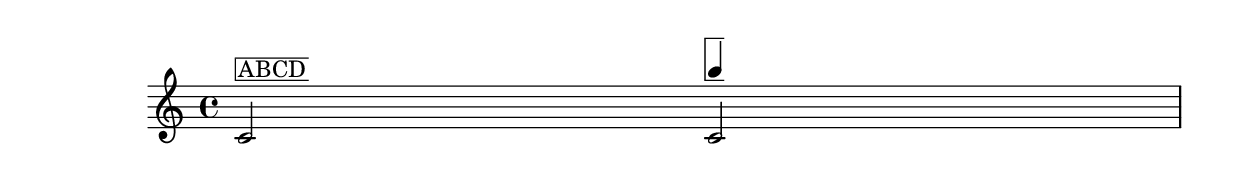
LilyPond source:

%% Do not edit this file; it is auto-generated from LSR http://lsr.dsi.unimi.it
%% This file is in the public domain.
\version "2.13.0"

\header {
  lsrtags = "rhythms, text"

  texidoc = "
This example shows how to add a markup command to get a three sided box
around some text (or other markup).

"
  doctitle = "Three-sided box"
} % begin verbatim

% New command to add a three sided box, with sides north, west and south
% Based on the box-stencil command defined in scm/stencil.scm
% Note that ";" is used to comment a line in Scheme
#(define-public (NWS-box-stencil stencil thickness padding)
  "Add a box around STENCIL, producing a new stencil."
  (let* ((x-ext (interval-widen (ly:stencil-extent stencil 0) padding))
         (y-ext (interval-widen (ly:stencil-extent stencil 1) padding))
         (y-rule (make-filled-box-stencil (cons 0 thickness) y-ext))
         (x-rule (make-filled-box-stencil
                  (interval-widen x-ext thickness) (cons 0 thickness))))
;    (set! stencil (ly:stencil-combine-at-edge stencil X 1 y-rule padding))
    (set! stencil (ly:stencil-combine-at-edge stencil X -1 y-rule padding))
    (set! stencil (ly:stencil-combine-at-edge stencil Y 1 x-rule 0.0))
    (set! stencil (ly:stencil-combine-at-edge stencil Y -1 x-rule 0.0))
    stencil))

% The corresponding markup command, based on the \box command defined 
% in scm/define-markup-commands.scm
#(define-markup-command (NWS-box layout props arg) (markup?)
  "Draw a box round @var{arg}.  Looks at @code{thickness},
@code{box-padding} and @code{font-size} properties to determine line
thickness and padding around the markup."  
  (let* ((th (chain-assoc-get 'thickness props  0.1))
         (size (chain-assoc-get 'font-size props 0))
         (pad (* (magstep size)
                 (chain-assoc-get 'box-padding props 0.2)))
         (m (interpret-markup layout props arg)))
    (NWS-box-stencil m th pad)))

% Test it:

\layout { ragged-right = ##f }
\relative c' {
  c2^\markup { \NWS-box ABCD }
  c2^\markup { \NWS-box \note #"4" #1.0 }
}
